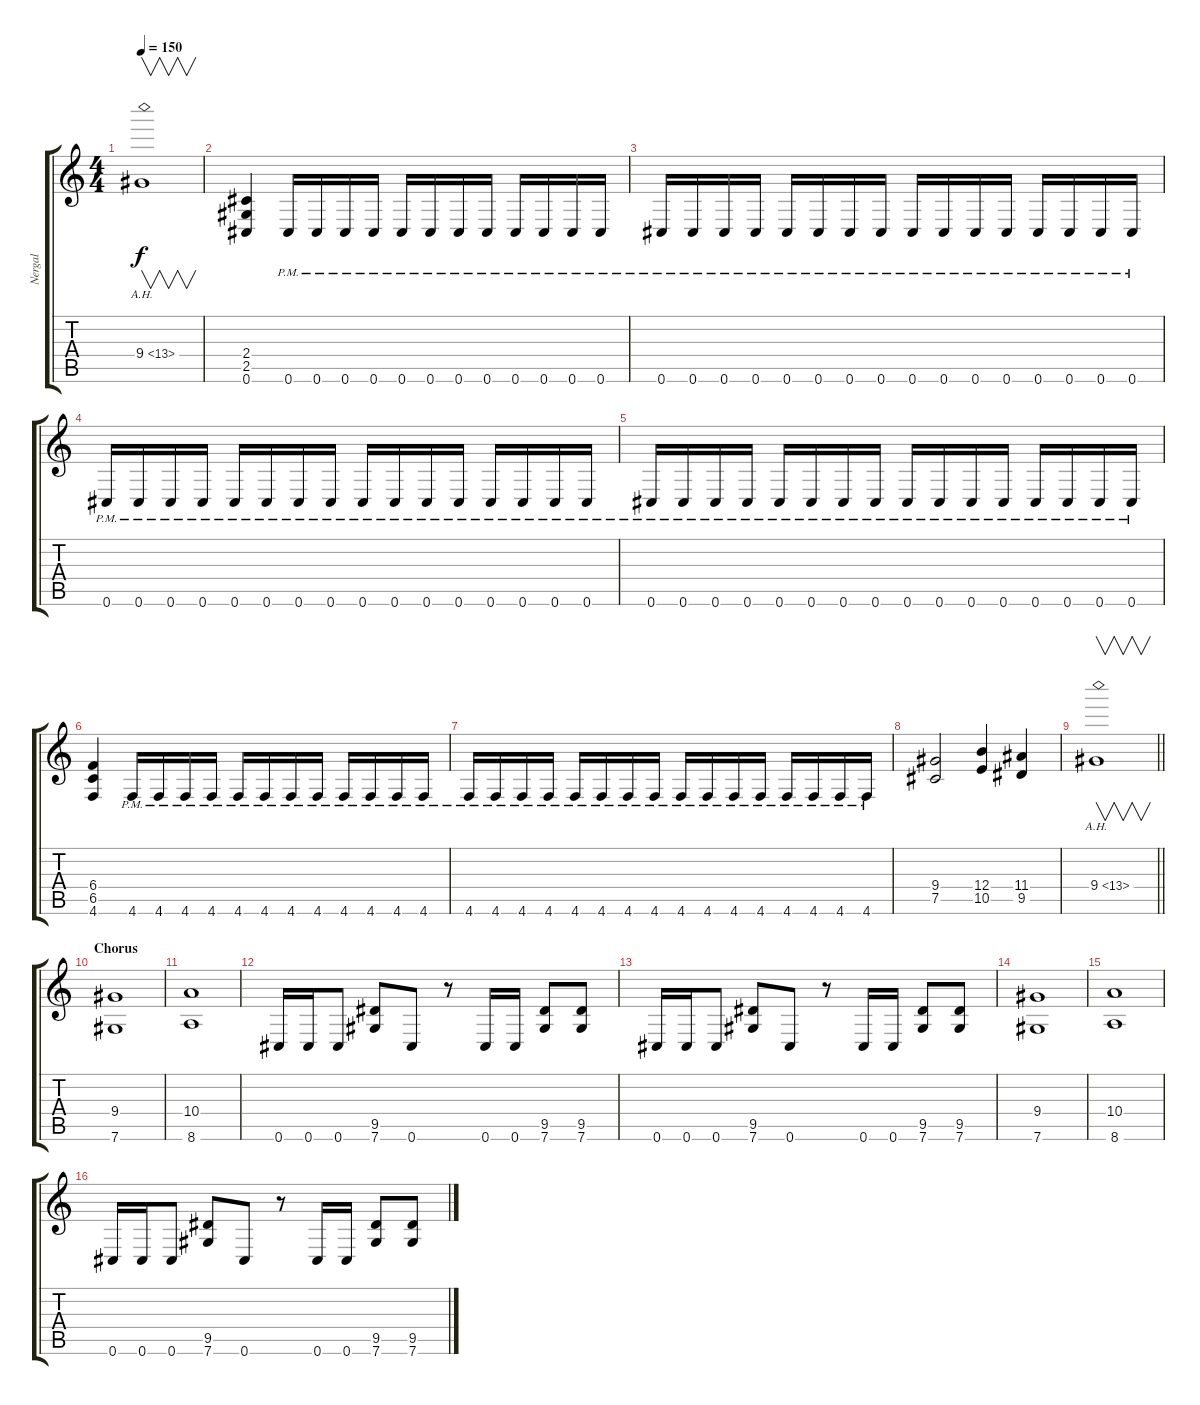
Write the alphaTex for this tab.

\track ("Nergal" "Nergal") {instrument distortionguitar}
\staff {score tabs}
\tuning (Db4 Ab3 E3 B2 Gb2 Db2) {hide}
\ts (4 4)
\tempo 150
\clef g2
\ks c
9.4{ah 4}.1{v dy f} |
(2.4 2.5 0.6).4 0.6{pm}.16 0.6{pm}.16 0.6{pm}.16 0.6{pm}.16 0.6{pm}.16 0.6{pm}.16 0.6{pm}.16 0.6{pm}.16 0.6{pm}.16 0.6{pm}.16 0.6{pm}.16 0.6{pm}.16 |
0.6{pm}.16 0.6{pm}.16 0.6{pm}.16 0.6{pm}.16 0.6{pm}.16 0.6{pm}.16 0.6{pm}.16 0.6{pm}.16 0.6{pm}.16 0.6{pm}.16 0.6{pm}.16 0.6{pm}.16 0.6{pm}.16 0.6{pm}.16 0.6{pm}.16 0.6{pm}.16 |
0.6{pm}.16 0.6{pm}.16 0.6{pm}.16 0.6{pm}.16 0.6{pm}.16 0.6{pm}.16 0.6{pm}.16 0.6{pm}.16 0.6{pm}.16 0.6{pm}.16 0.6{pm}.16 0.6{pm}.16 0.6{pm}.16 0.6{pm}.16 0.6{pm}.16 0.6{pm}.16 |
0.6{pm}.16 0.6{pm}.16 0.6{pm}.16 0.6{pm}.16 0.6{pm}.16 0.6{pm}.16 0.6{pm}.16 0.6{pm}.16 0.6{pm}.16 0.6{pm}.16 0.6{pm}.16 0.6{pm}.16 0.6{pm}.16 0.6{pm}.16 0.6{pm}.16 0.6{pm}.16 |
(6.4 6.5 4.6).4 4.6{pm}.16 4.6{pm}.16 4.6{pm}.16 4.6{pm}.16 4.6{pm}.16 4.6{pm}.16 4.6{pm}.16 4.6{pm}.16 4.6{pm}.16 4.6{pm}.16 4.6{pm}.16 4.6{pm}.16 |
4.6{pm}.16 4.6{pm}.16 4.6{pm}.16 4.6{pm}.16 4.6{pm}.16 4.6{pm}.16 4.6{pm}.16 4.6{pm}.16 4.6{pm}.16 4.6{pm}.16 4.6{pm}.16 4.6{pm}.16 4.6{pm}.16 4.6{pm}.16 4.6{pm}.16 4.6{pm}.16 |
(9.4 7.5).2 (12.4 10.5).4 (11.4 9.5).4 |
\barLineRight lightlight
9.4{ah 4}.1{v} |
\section ("" "Chorus")
(9.4 7.6).1 |
(10.4 8.6).1 |
0.6.16 0.6.16 0.6.8 (9.5 7.6).8 0.6.8 r.8 0.6.16 0.6.16 (9.5 7.6).8 (9.5 7.6).8 |
0.6.16 0.6.16 0.6.8 (9.5 7.6).8 0.6.8 r.8 0.6.16 0.6.16 (9.5 7.6).8 (9.5 7.6).8 |
(9.4 7.6).1 |
(10.4 8.6).1 |
0.6.16 0.6.16 0.6.8 (9.5 7.6).8 0.6.8 r.8 0.6.16 0.6.16 (9.5 7.6).8 (9.5 7.6).8
